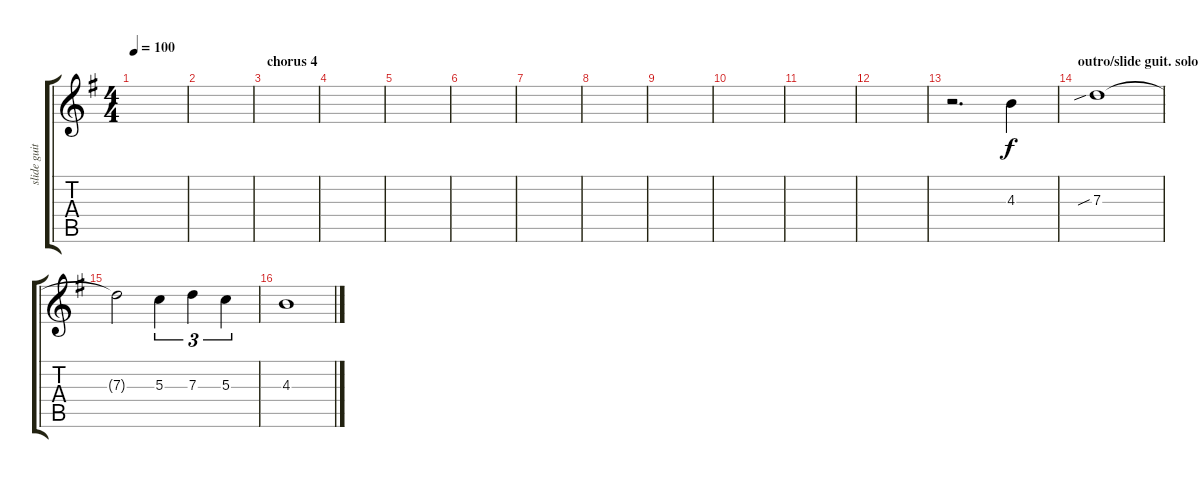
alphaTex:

\track ("slide guitar 2/3" "slide guit") {instrument overdrivenguitar}
\staff {score tabs}
\tuning (E4 B3 G3 D3 A2 E2) {hide}
\ts (4 4)
\tempo 100
\clef g2
\ks g
|
|
\section ("" "chorus 4")
|
|
|
|
|
|
|
|
|
|
r.2{d} 4.3.4 |
\section ("" "outro/slide guit. solo 2")
7.3{sib}.1 |
7.3{t}.2 5.3.4{tu (3 2)} 7.3.4{tu (3 2)} 5.3.4{tu (3 2)} |
4.3.1
